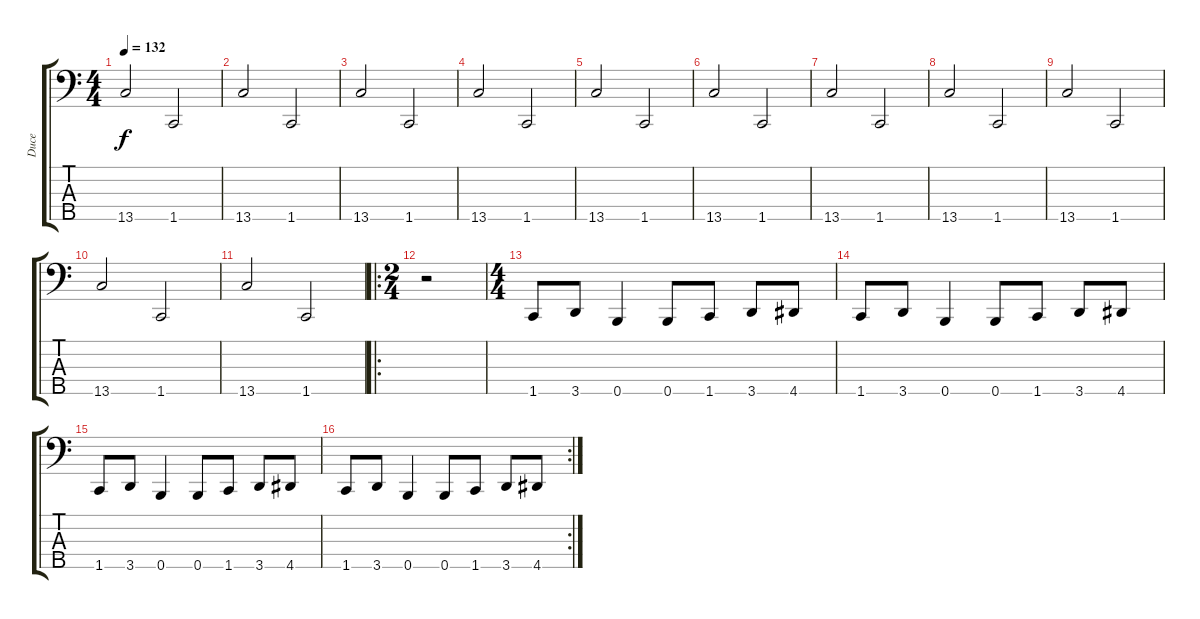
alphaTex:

\track ("Duce" "Duce") {instrument electricbasspick}
\staff {score tabs}
\tuning (Ab2 E2 B1 Gb1 B0) {hide}
\ts (4 4)
\tempo 132
\clef f4
\ks c
13.5.2{dy f} 1.5.2 |
13.5.2 1.5.2 |
13.5.2 1.5.2 |
13.5.2 1.5.2 |
13.5.2 1.5.2 |
13.5.2 1.5.2 |
13.5.2 1.5.2 |
13.5.2 1.5.2 |
13.5.2 1.5.2 |
13.5.2 1.5.2 |
13.5.2 1.5.2 |
\ro
\ts (2 4)
r.2 |
\ts (4 4)
1.5.8 3.5.8 0.5.4 0.5.8 1.5.8 3.5.8 4.5.8 |
1.5.8 3.5.8 0.5.4 0.5.8 1.5.8 3.5.8 4.5.8 |
1.5.8 3.5.8 0.5.4 0.5.8 1.5.8 3.5.8 4.5.8 |
\rc 2
1.5.8 3.5.8 0.5.4 0.5.8 1.5.8 3.5.8 4.5.8
